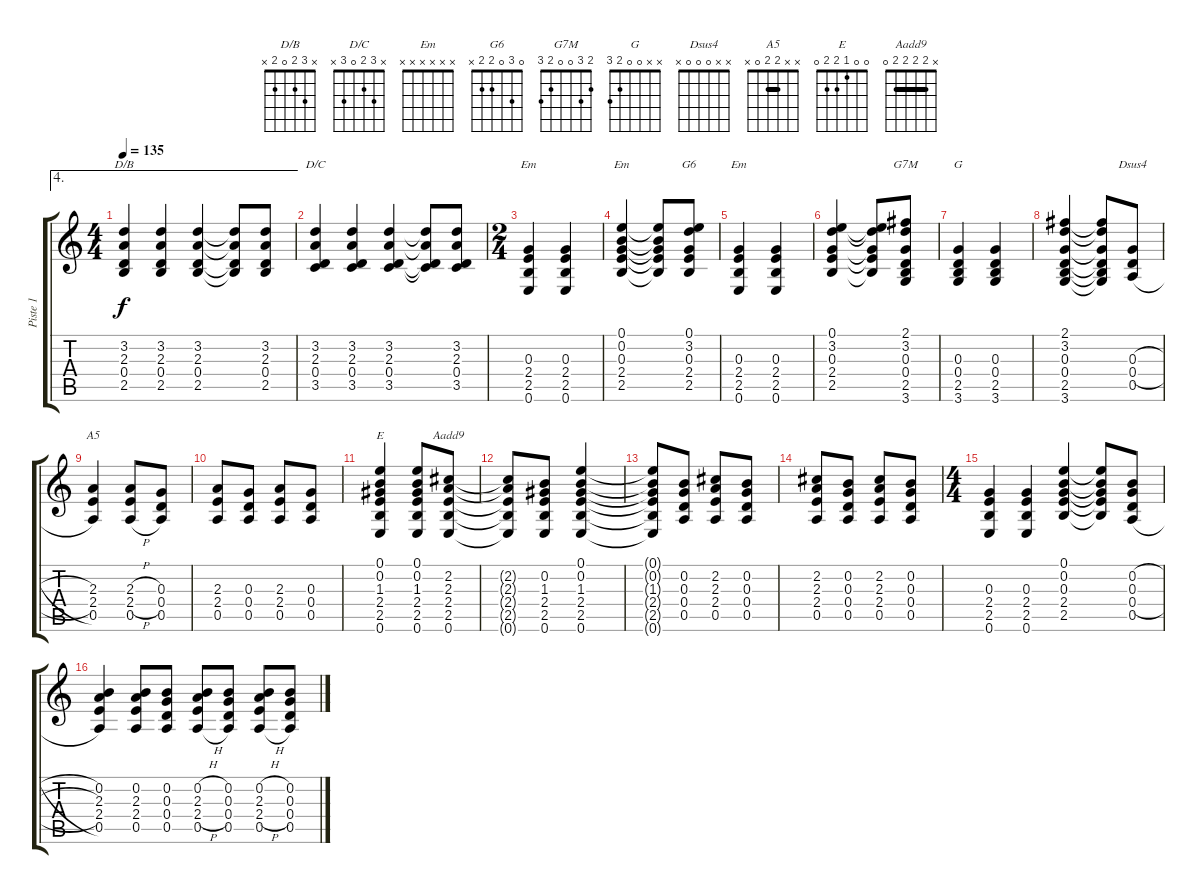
\track ("Piste 1" "Piste 1") {instrument overdrivenguitar}
\staff {score tabs}
\tuning (E4 B3 G3 D3 A2 E2) {hide}
\chord ("D/B" x 3 2 0 2 x)
\chord ("D/C" x 3 2 0 3 x)
\chord ("Em" x x 0 2 2 0)
\chord ("Em" 0 0 0 2 2 x)
\chord ("G6" 0 3 0 2 2 x)
\chord ("Em" x x x x x x) {firstfret 0}
\chord ("G7M" 2 3 0 0 2 3)
\chord ("G" x x 0 0 2 3)
\chord ("Dsus4" x x 0 0 0 x)
\chord ("A5" x x 2 2 0 x) {barre 2}
\chord ("E" 0 0 1 2 2 0)
\chord ("Aadd9" x 2 2 2 2 0) {barre 2}
\ae 4
\ts (4 4)
\tempo 135
\clef g2
\ks c
(3.2 2.3 0.4 2.5).4{ch "D/B" dy f} (3.2 2.3 0.4 2.5).4 (3.2 2.3 0.4 2.5).4 (3.2{t} 2.3{t} 0.4{t} 2.5{t}).8 (3.2 2.3 0.4 2.5).8 |
(3.2 2.3 0.4 3.5).4{ch "D/C"} (3.2 2.3 0.4 3.5).4 (3.2 2.3 0.4 3.5).4 (3.2{t} 2.3{t} 0.4{t} 3.5{t}).8 (3.2 2.3 0.4 3.5).8 |
\ts (2 4)
(0.3 2.4 2.5 0.6).4{ch "Em"} (0.3 2.4 2.5 0.6).4 |
(0.1 0.2 0.3 2.4 2.5).4{ch "Em"} (0.1{t} 0.2{t} 0.3{t} 2.4{t} 2.5{t}).8 (0.1 3.2 0.3 2.4 2.5).8{ch "G6"} |
(0.3 2.4 2.5 0.6).4{ch "Em"} (0.3 2.4 2.5 0.6).4 |
(0.1 3.2 0.3 2.4 2.5).4 (0.1{t} 3.2{t} 0.3{t} 2.4{t} 2.5{t}).8 (2.1 3.2 0.3 0.4 2.5 3.6).8{ch "G7M"} |
(0.3 0.4 2.5 3.6).4{ch "G"} (0.3 0.4 2.5 3.6).4 |
(2.1 3.2 0.3 0.4 2.5 3.6).4 (2.1{t} 3.2{t} 0.3{t} 0.4{t} 2.5{t} 3.6{t}).8 (0.3{h} 0.4{h} 0.5{h}).8{ch "Dsus4"} |
(2.3 2.4 0.5).4{ch "A5"} (2.3{h} 2.4{h} 0.5{h}).8 (0.3 0.4 0.5).8 |
(2.3 2.4 0.5).8 (0.3 0.4 0.5).8 (2.3 2.4 0.5).8 (0.3 0.4 0.5).8 |
(0.1 0.2 1.3 2.4 2.5 0.6).4{ch "E"} (0.1 0.2 1.3 2.4 2.5 0.6).8 (2.2 2.3 2.4 2.5 0.6).8{ch "Aadd9"} |
(2.2{t} 2.3{t} 2.4{t} 2.5{t} 0.6{t}).8 (0.2 1.3 2.4 2.5 0.6).8 (0.1 0.2 1.3 2.4 2.5 0.6).4 |
(0.1{t} 0.2{t} 1.3{t} 2.4{t} 2.5{t} 0.6{t}).8 (0.2 0.3 0.4 0.5).8 (2.2 2.3 2.4 0.5).8 (0.2 0.3 0.4 0.5).8 |
(2.2 2.3 2.4 0.5).8 (0.2 0.3 0.4 0.5).8 (2.2 2.3 2.4 0.5).8 (0.2 0.3 0.4 0.5).8 |
\ts (4 4)
(0.3 2.4 2.5 0.6).4 (0.3 2.4 2.5 0.6).4 (0.1 0.2 0.3 2.4 2.5).4 (0.1{t} 0.2{t} 0.3{t} 2.4{t} 2.5{t}).8 (0.2{h} 0.3{h} 0.4{h} 0.5{h}).8 |
(0.2 2.3 2.4 0.5).4 (0.2 2.3 2.4 0.5).8 (0.2 0.3 0.4 0.5).8 (0.2{h} 2.3{h} 2.4{h} 0.5{h}).8 (0.2 0.3 0.4 0.5).8 (0.2{h} 2.3{h} 2.4{h} 0.5{h}).8 (0.2 0.3 0.4 0.5).8
